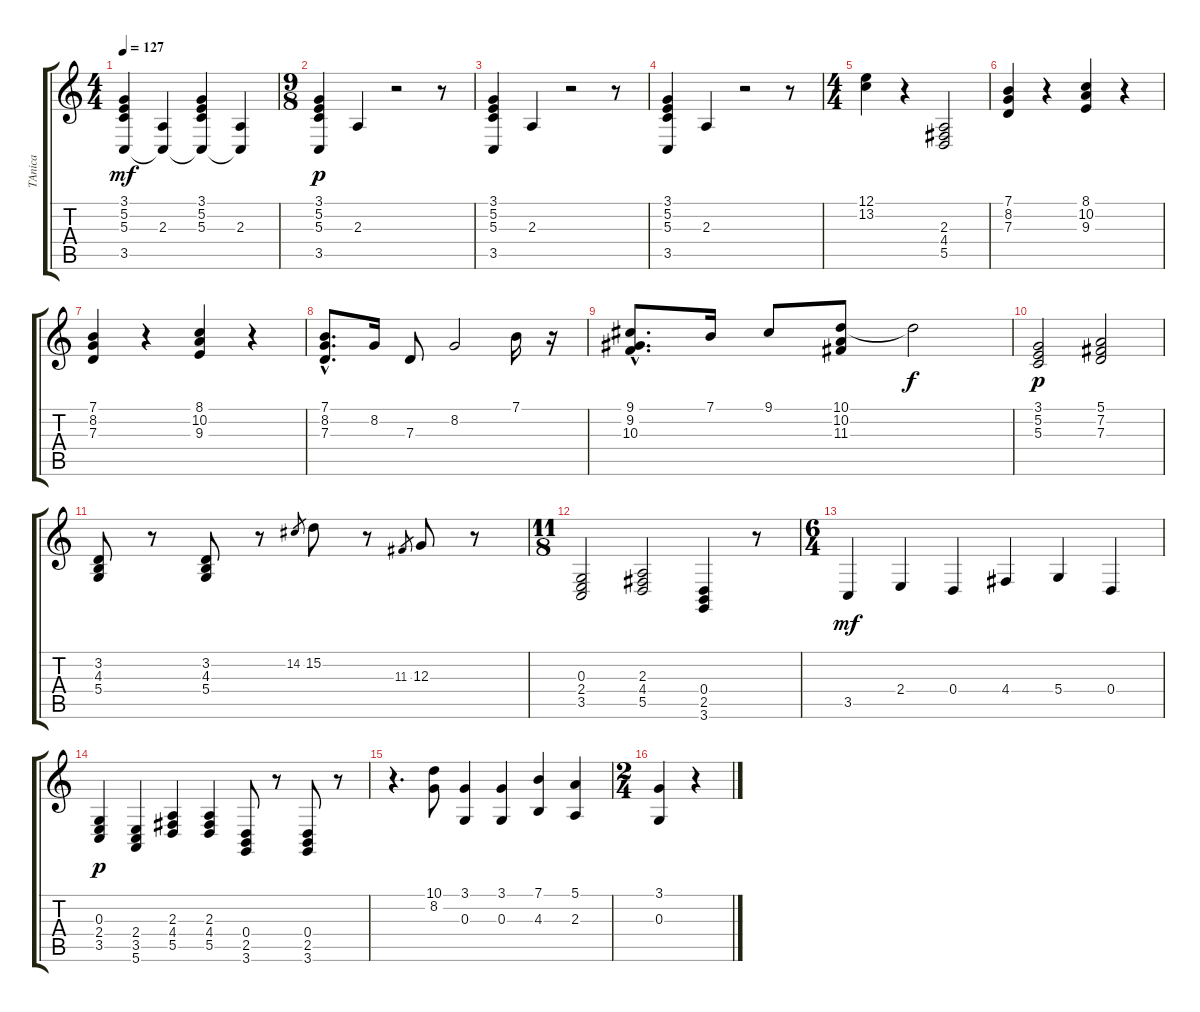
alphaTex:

\track ("TAnica" "TAnica") {instrument acousticgrandpiano}
\staff {score tabs}
\tuning (E4 B3 G3 D3 A2 E2) {hide}
\ts (4 4)
\tempo 127
\clef g2
\ks c
(3.1 5.2 5.3 3.5).4{dy mf instrument acousticgrandpiano} (2.3 3.5{t}).4 (3.1 5.2 5.3 3.5{t}).4 (2.3 3.5{t}).4 |
\ts (9 8)
(3.1 5.2 5.3 3.5).4{dy p} 2.3.4 r.2 r.8 |
(3.1 5.2 5.3 3.5).4 2.3.4 r.2 r.8 |
(3.1 5.2 5.3 3.5).4 2.3.4 r.2 r.8 |
\ts (4 4)
(12.1 13.2).4 r.4 (2.3 4.4 5.5).2 |
(7.1 8.2 7.3).4 r.4 (8.1 10.2 9.3).4 r.4 |
(7.1 8.2 7.3).4 r.4 (8.1 10.2 9.3).4 r.4 |
(7.1{hac} 8.2{hac} 7.3{hac}).8{d} 8.2.16 7.3.8 8.2.2 7.1.16 r.16 |
(9.1{hac} 9.2{hac} 10.3{hac}).8{d} 7.1.16 9.1.8 (10.1 10.2 11.3).8 10.1{t}.2{dy f} |
(3.1 5.2 5.3).2{dy p} (5.1 7.2 7.3).2 |
(3.2 4.3 5.4).8 r.8 (3.2 4.3 5.4).8 r.8 14.2.8{gr} 15.2.8 r.8 11.3.8{gr} 12.3.8 r.8 |
\ts (11 8)
(0.3 2.4 3.5).2 (2.3 4.4 5.5).2 (0.4 2.5 3.6).4 r.8 |
\ts (6 4)
3.5.4{dy mf} 2.4.4 0.4.4 4.4.4 5.4.4 0.4.4 |
(0.3 2.4 3.5).4{dy p} (2.4 3.5 5.6).4 (2.3 4.4 5.5).4 (2.3 4.4 5.5).4 (0.4 2.5 3.6).8 r.8 (0.4 2.5 3.6).8 r.8 |
r.4{d} (10.1 8.2).8 (3.1 0.3).4 (3.1 0.3).4 (7.1 4.3).4 (5.1 2.3).4 |
\ts (2 4)
(3.1 0.3).4 r.4
